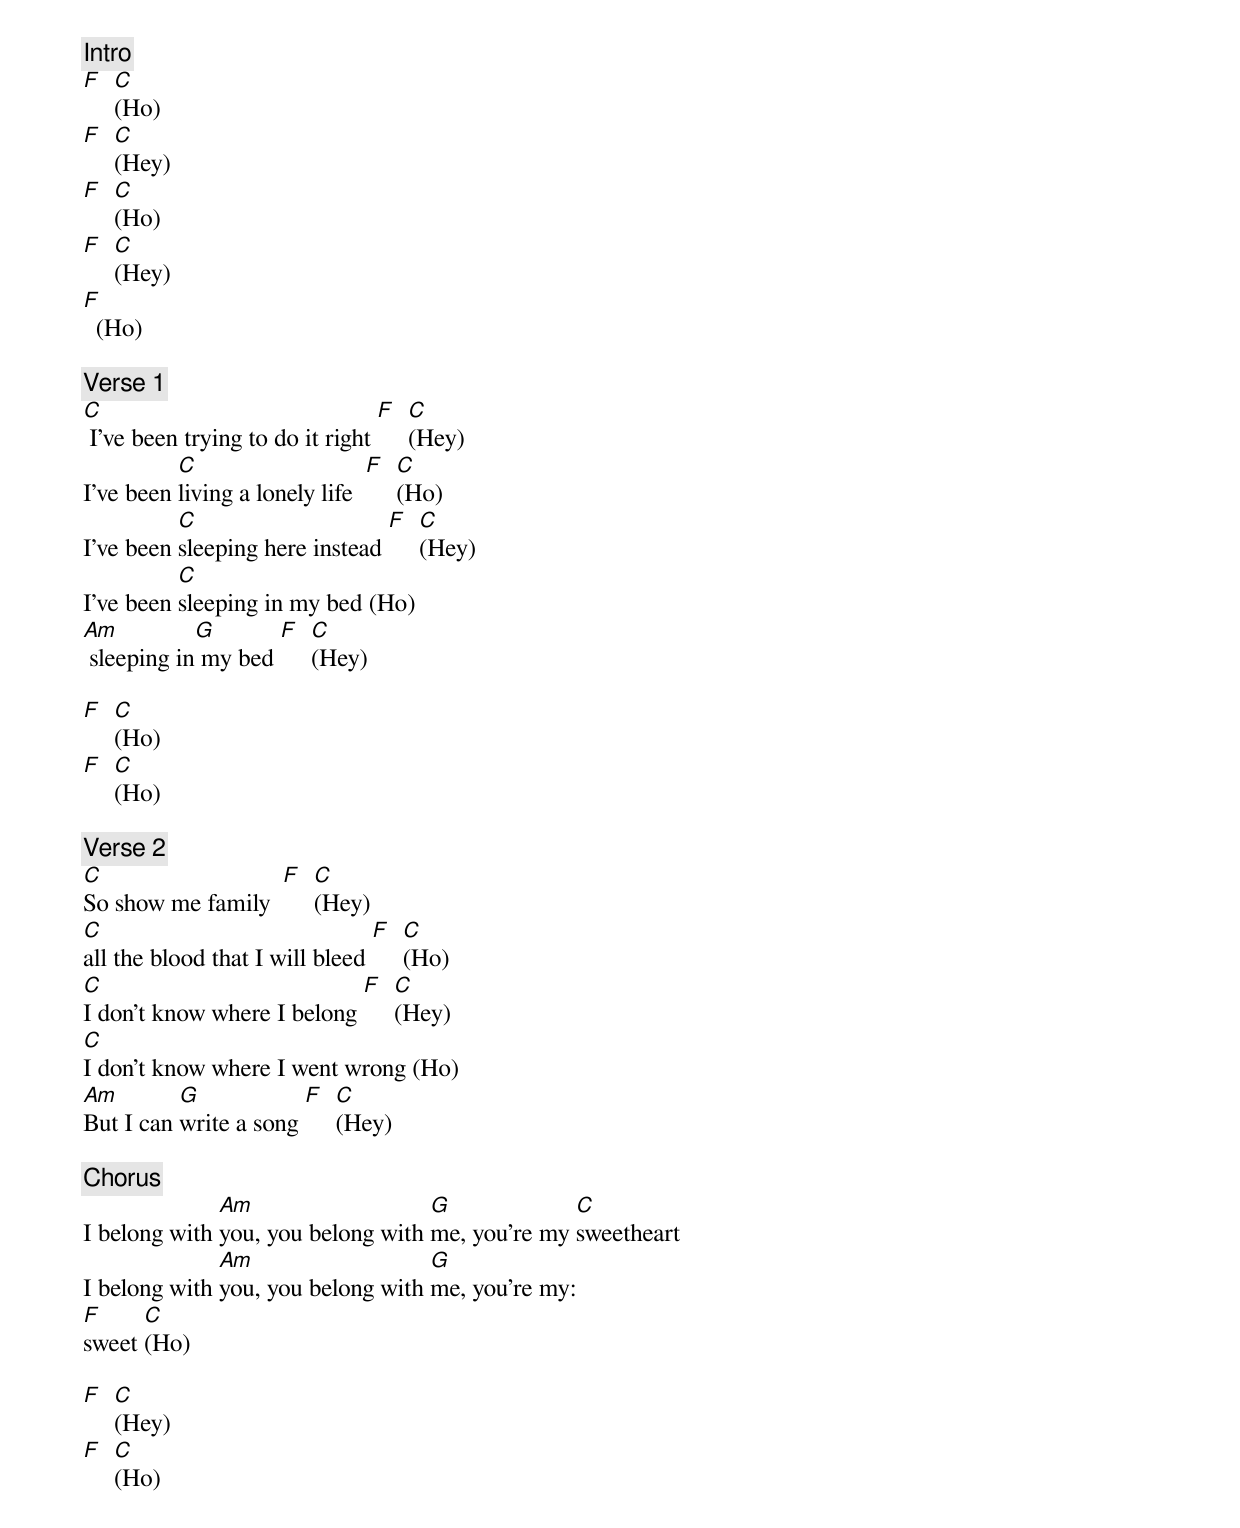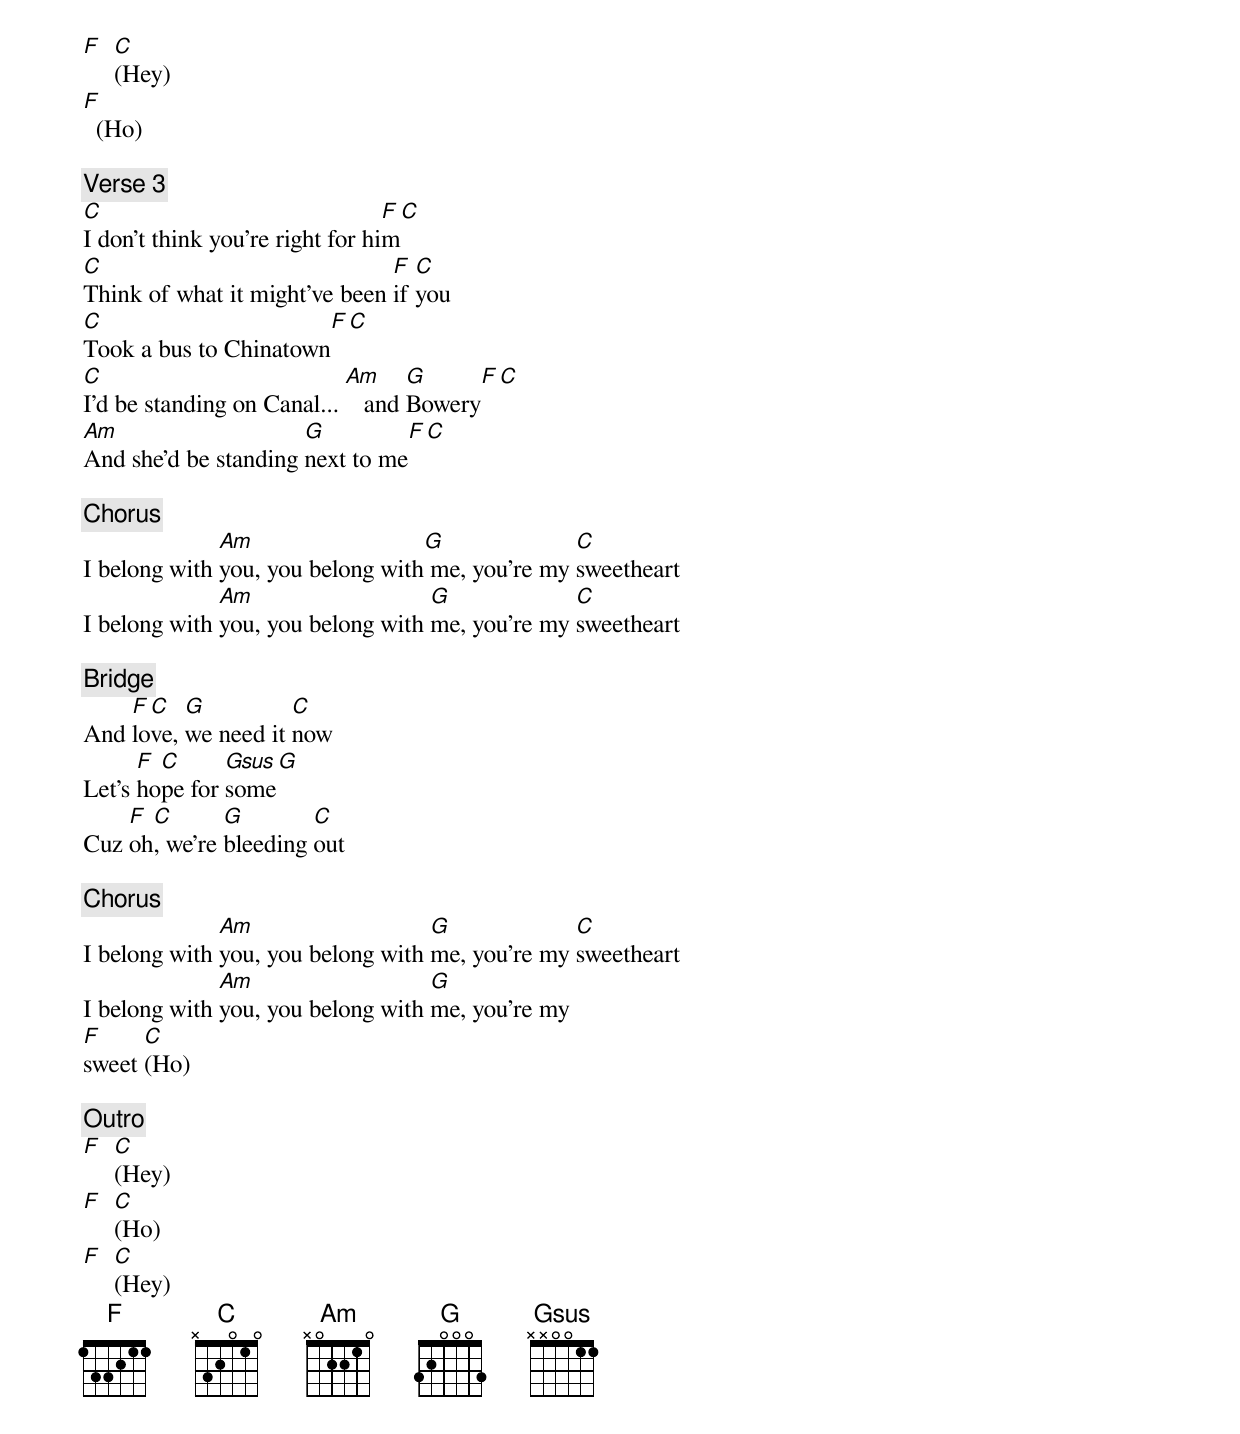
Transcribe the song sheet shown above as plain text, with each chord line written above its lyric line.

[Intro]
F C
  (Ho)
F C
  (Hey)
F C
  (Ho)
F C
  (Hey)
F
  (Ho)

[Verse 1]
C                                F C
 I've been trying to do it right   (Hey)
          C                     F C
I've been living a lonely life    (Ho)
          C                     F C
I've been sleeping here instead   (Hey)
          C
I've been sleeping in my bed (Ho)
Am          G       F C
 sleeping in my bed   (Hey)

F C
  (Ho)
F C
  (Ho)

[Verse 2]
C                  F C
So show me family    (Hey)
C                               F C
all the blood that I will bleed   (Ho)
C                           F C
I don't know where I belong   (Hey)
C
I don't know where I went wrong (Ho)
Am        G            F C
But I can write a song   (Hey)

[Chorus]
              Am                   G             C
I belong with you, you belong with me, you're my sweetheart
              Am                   G
I belong with you, you belong with me, you're my:
F     C
sweet (Ho)

F C
  (Hey)
F C
  (Ho)
F C
  (Hey)
F
  (Ho)

[Verse 3]
C                                F C
I don't think you're right for him
C                              F  C
Think of what it might've been if you
C                       F C
Took a bus to Chinatown
C                           Am     G      F C
I'd be standing on Canal...    and Bowery
Am                    G          F  C
And she'd be standing next to me

[Chorus]
              Am                  G              C
I belong with you, you belong with me, you're my sweetheart
              Am                   G             C
I belong with you, you belong with me, you're my sweetheart

[Bridge]
    F C   G          C
And love, we need it now
      F C      Gsus G
Let's hope for some
    F C       G        C
Cuz oh, we're bleeding out

[Chorus]
              Am                   G             C
I belong with you, you belong with me, you're my sweetheart
              Am                   G
I belong with you, you belong with me, you're my
F     C
sweet (Ho)

[Outro]
F C
  (Hey)
F C
  (Ho)
F C
  (Hey)
